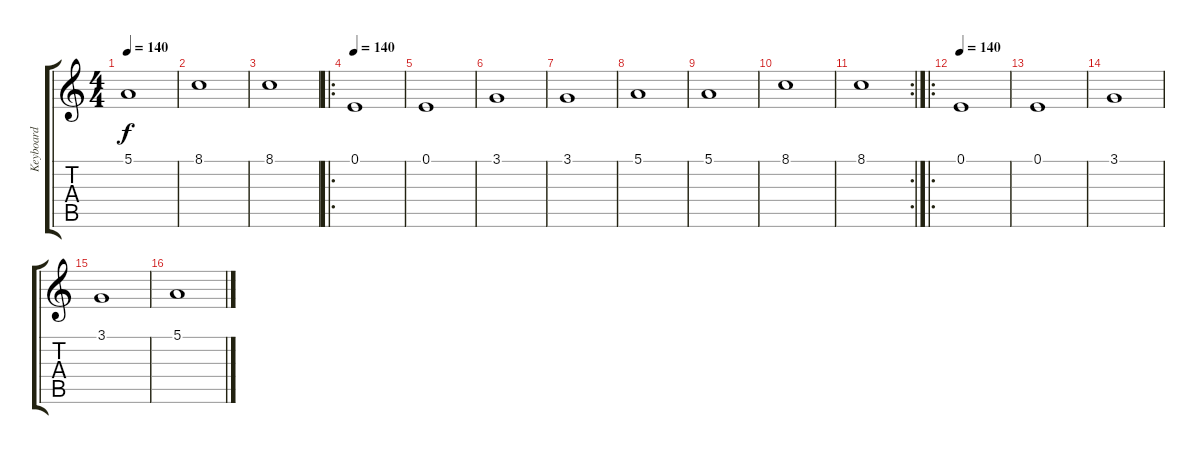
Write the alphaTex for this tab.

\track ("Keyboard" "Keyboard") {instrument stringensemble1}
\staff {score tabs}
\tuning (E4 B3 G3 D3 A2 E2) {hide}
\ts (4 4)
\tempo 140
\clef g2
\ks c
5.1.1{dy f} |
8.1.1 |
8.1.1 |
\ro
\tempo 140
0.1.1 |
0.1.1 |
3.1.1 |
3.1.1 |
5.1.1 |
5.1.1 |
8.1.1 |
\rc 2
8.1.1 |
\ro
\tempo 140
0.1.1 |
0.1.1 |
3.1.1 |
3.1.1 |
5.1.1
